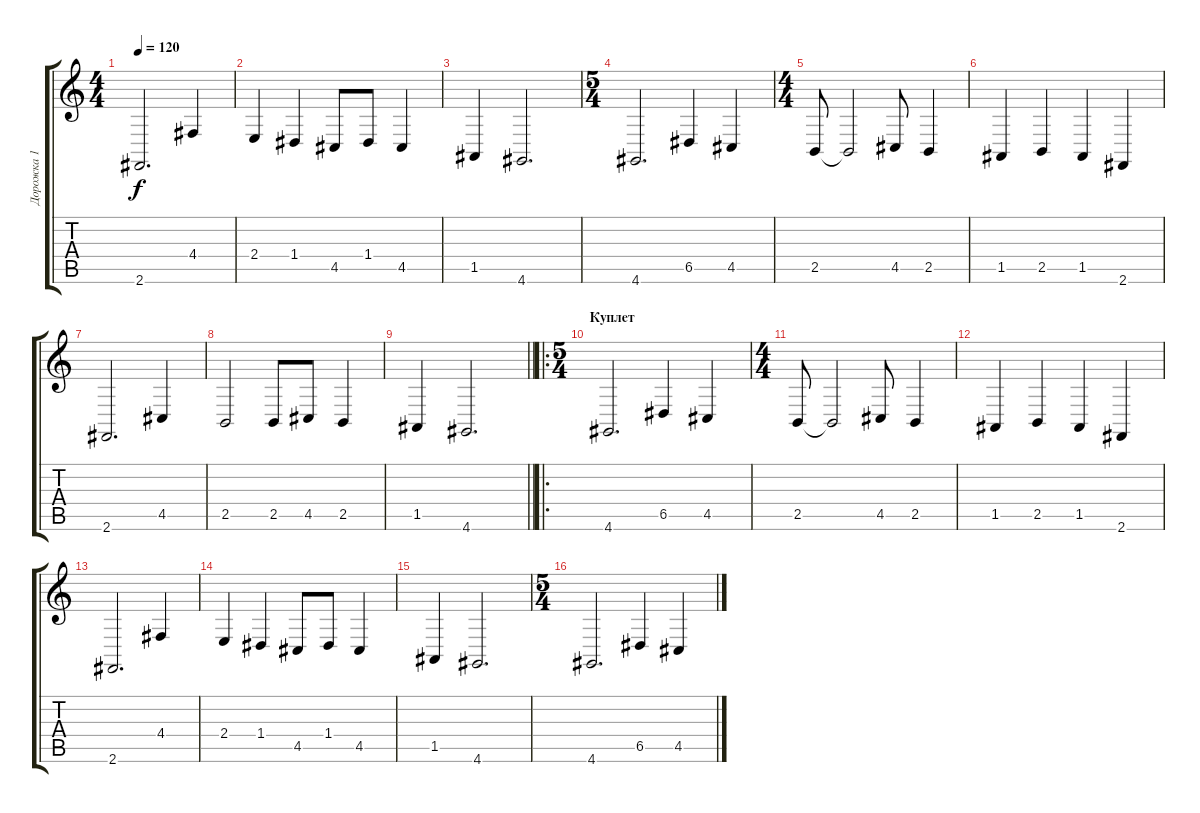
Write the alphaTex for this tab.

\track ("Дорожка 1" "Дорожка 1") {instrument stringensemble1}
\staff {score tabs}
\tuning (E4 B3 G3 D3 A2 E2) {hide}
\ts (4 4)
\tempo 120
\clef g2
\ks c
2.6.2{d dy f} 4.4.4 |
2.4.4 1.4.4 4.5.8 1.4.8 4.5.4 |
1.5.4 4.6.2{d} |
\ts (5 4)
4.6.2{d} 6.5.4 4.5.4 |
\ts (4 4)
2.5.8 2.5{t}.2 4.5.8 2.5.4 |
1.5.4 2.5.4 1.5.4 2.6.4 |
2.6.2{d} 4.5.4 |
2.5.2 2.5.8 4.5.8 2.5.4 |
\barLineRight lightlight
1.5.4 4.6.2{d} |
\ro
\ts (5 4)
\section ("" "Куплет")
4.6.2{d} 6.5.4 4.5.4 |
\ts (4 4)
2.5.8 2.5{t}.2 4.5.8 2.5.4 |
1.5.4 2.5.4 1.5.4 2.6.4 |
2.6.2{d} 4.4.4 |
2.4.4 1.4.4 4.5.8 1.4.8 4.5.4 |
1.5.4 4.6.2{d} |
\ts (5 4)
4.6.2{d} 6.5.4 4.5.4
